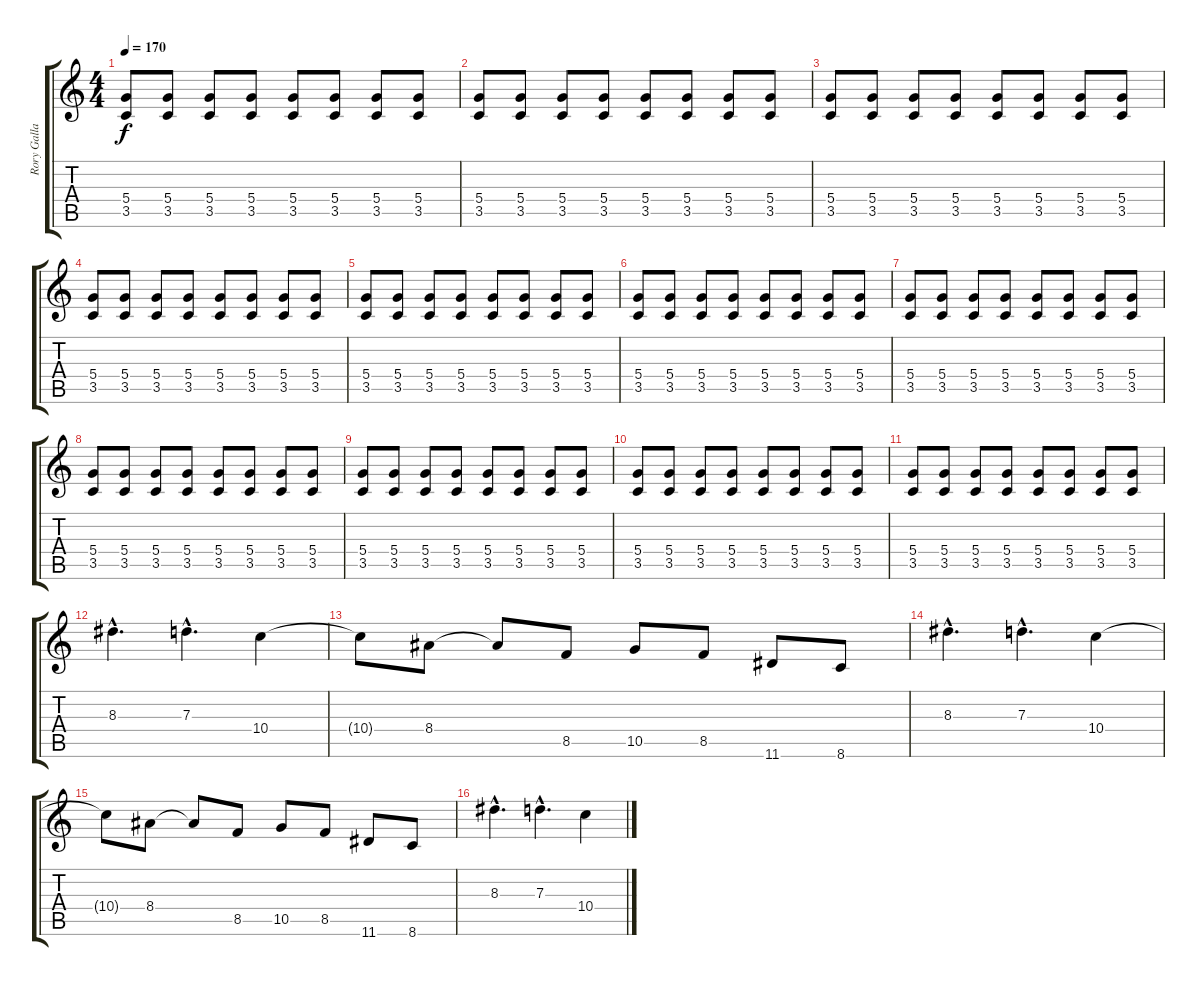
\track ("Rory Gallagher" "Rory Galla") {instrument distortionguitar}
\staff {score tabs}
\tuning (E4 B3 G3 D3 A2 E2) {hide}
\ts (4 4)
\tempo 170
\clef g2
\ks c
(5.4 3.5).8{dy f} (5.4 3.5).8 (5.4 3.5).8 (5.4 3.5).8 (5.4 3.5).8 (5.4 3.5).8 (5.4 3.5).8 (5.4 3.5).8 |
(5.4 3.5).8 (5.4 3.5).8 (5.4 3.5).8 (5.4 3.5).8 (5.4 3.5).8 (5.4 3.5).8 (5.4 3.5).8 (5.4 3.5).8 |
(5.4 3.5).8 (5.4 3.5).8 (5.4 3.5).8 (5.4 3.5).8 (5.4 3.5).8 (5.4 3.5).8 (5.4 3.5).8 (5.4 3.5).8 |
(5.4 3.5).8 (5.4 3.5).8 (5.4 3.5).8 (5.4 3.5).8 (5.4 3.5).8 (5.4 3.5).8 (5.4 3.5).8 (5.4 3.5).8 |
(5.4 3.5).8 (5.4 3.5).8 (5.4 3.5).8 (5.4 3.5).8 (5.4 3.5).8 (5.4 3.5).8 (5.4 3.5).8 (5.4 3.5).8 |
(5.4 3.5).8 (5.4 3.5).8 (5.4 3.5).8 (5.4 3.5).8 (5.4 3.5).8 (5.4 3.5).8 (5.4 3.5).8 (5.4 3.5).8 |
(5.4 3.5).8 (5.4 3.5).8 (5.4 3.5).8 (5.4 3.5).8 (5.4 3.5).8 (5.4 3.5).8 (5.4 3.5).8 (5.4 3.5).8 |
(5.4 3.5).8 (5.4 3.5).8 (5.4 3.5).8 (5.4 3.5).8 (5.4 3.5).8 (5.4 3.5).8 (5.4 3.5).8 (5.4 3.5).8 |
(5.4 3.5).8 (5.4 3.5).8 (5.4 3.5).8 (5.4 3.5).8 (5.4 3.5).8 (5.4 3.5).8 (5.4 3.5).8 (5.4 3.5).8 |
(5.4 3.5).8 (5.4 3.5).8 (5.4 3.5).8 (5.4 3.5).8 (5.4 3.5).8 (5.4 3.5).8 (5.4 3.5).8 (5.4 3.5).8 |
(5.4 3.5).8 (5.4 3.5).8 (5.4 3.5).8 (5.4 3.5).8 (5.4 3.5).8 (5.4 3.5).8 (5.4 3.5).8 (5.4 3.5).8 |
8.3{hac}.4{d} 7.3{hac}.4{d} 10.4.4 |
10.4{t}.8 8.4.8 8.4{t}.8 8.5.8 10.5.8 8.5.8 11.6.8 8.6.8 |
8.3{hac}.4{d} 7.3{hac}.4{d} 10.4.4 |
10.4{t}.8 8.4.8 8.4{t}.8 8.5.8 10.5.8 8.5.8 11.6.8 8.6.8 |
8.3{hac}.4{d} 7.3{hac}.4{d} 10.4.4
